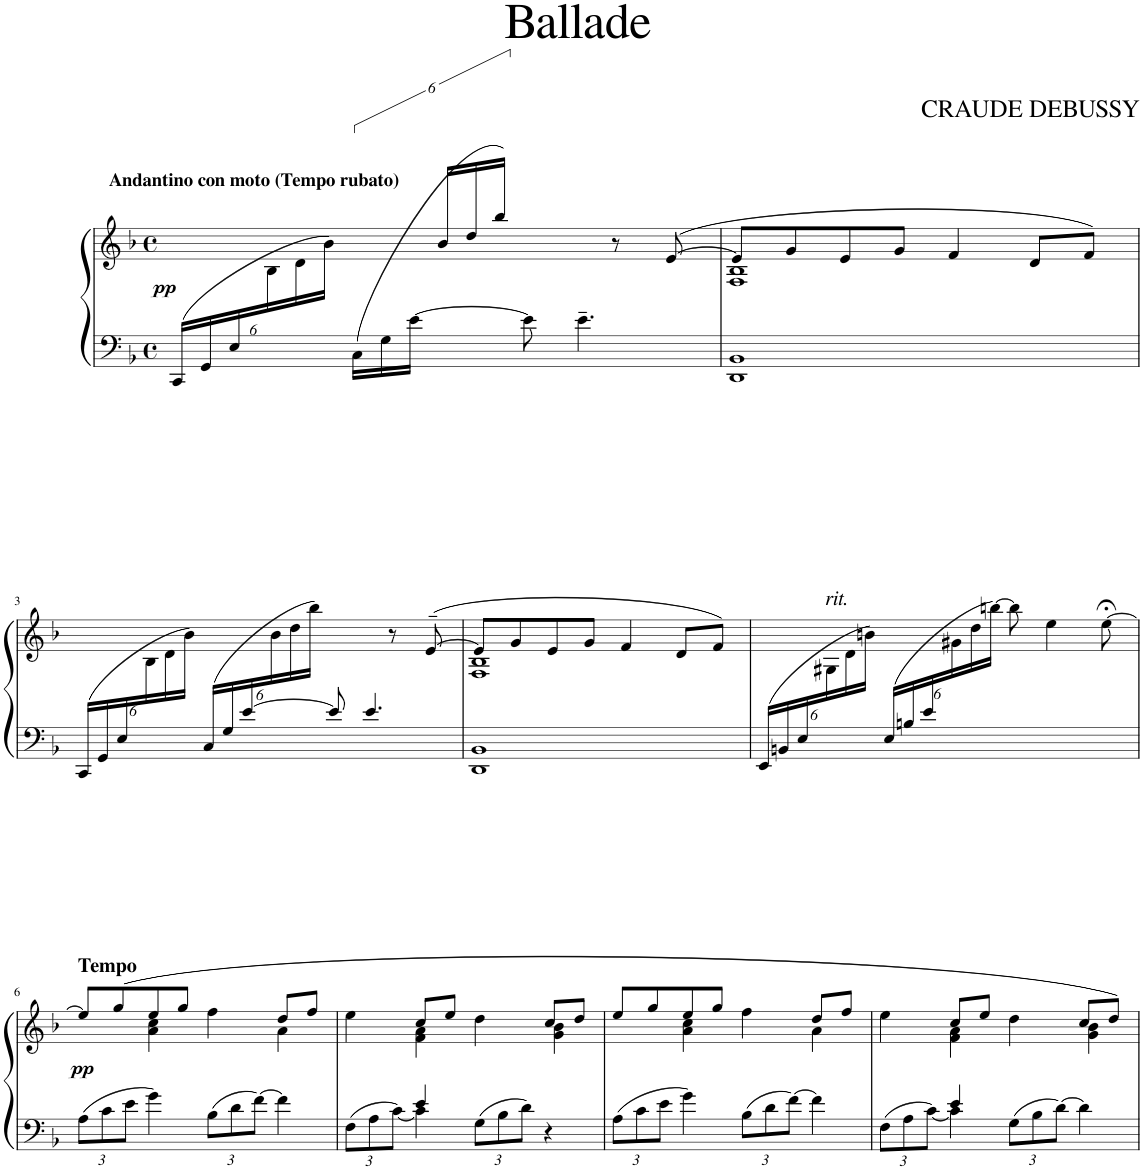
**kern	**kern	**dynam
*part1	*part1	*part1
*staff2	*staff1	*staff1/2
*I"Piano	*	*
*I'Pno.	*	*
*clefF4	*clefG2	*
*k[b-]	*k[b-]	*
*M4/4	*M4/4	*
*met(c)	*met(c)	*
*Xbrackettup	*	*
=1	=1	=1
*	*^	*
!	!LO:TX:a:B:t=Andantino con moto (Tempo rubato)	!	!
!	!	!	!LO:DY:b
(24CC/LL	2.ryy	8ryy	pp
24GG/	.	.	.
24E/	.	.	.
8ryy	.	24B-\	.
.	.	24d\	.
.	.	24b-\JJ)	.
*brackettup	*	*	*
(24C\LL	.	8ryy	.
24G\	.	.	.
[24e\JJ	.	.	.
8ryy	.	24b-/LL	.
.	.	24dd/	.
.	.	24bb-/JJ)	.
8e\]	.	2ryy	.
4.e~\	.	.	.
.	8r	.	.
.	(>[8e/	.	.
=2	=2	=2	=2
1DD 1BB-	8e/L]	1F 1B-	.
.	8g/	.	.
.	8e/	.	.
.	8g/J	.	.
.	4f/	.	.
.	8d/L	.	.
.	8f/J)	.	.
!!LO:LB:g=z	!!
=3	=3	=3	=3
*Xbrackettup	*	*	*
(24CC/LL	2.ryy	8ryy	.
24GG/	.	.	.
24E/	.	.	.
8ryy	.	24B-\	.
.	.	24d\	.
.	.	24b-\JJ)	.
(24C/LL	.	8ryy	.
24G/	.	.	.
[>24e/	.	.	.
8ryy	.	24b-\	.
.	.	24dd\	.
.	.	24bb-\JJ)	.
8e/]	.	2ryy	.
4.e/	.	.	.
.	8r	.	.
.	(>[8e~>/	.	.
=4	=4	=4	=4
1DD 1BB-	8e/L]	1F 1B-	.
.	8g/	.	.
.	8e/	.	.
.	8g/J	.	.
.	4f/	.	.
.	8d/L	.	.
.	8f/J)	.	.
*	*v	*v	*
=5	=5	=5
*^	*	*
(24EE/LL	1ryy	8ryy	.
24BBn/	.	.	.
24E/	.	.	.
!	!	!LO:TX:a:i:t=rit.	!
8ryy	.	24G#X\	.
.	.	24d\	.
.	.	24bn\JJ)	.
(24E/LL	.	8ryy	.
24Bn/	.	.	.
24e/	.	.	.
2ryy	.	24g#X\	.
.	.	24dd\	.
.	.	[24bbn\JJ)	.
.	.	8bb\]	.
.	.	4ee\	.
8ryy	.	[8ee;<\	.
*v	*v	*	*
!!LO:LB:g=z
=6	=6	=6
*	*^	*
!	!LO:TX:a:B:t=Tempo	!	!
!	!	!	!LO:DY:b
12A\L	8ee/L]	4ryy	pp
12c\	.	.	.
.	(8gg/	.	.
12e\J	.	.	.
4g\	8ee/	4a\ 4cc\	.
.	8gg/J	.	.
12B-\L	4ff\	4ryy	.
12d\	.	.	.
[12f\J	.	.	.
4f\]	8dd/L	4a\	.
.	8ff/J	.	.
=7	=7	=7	=7
*^	*	*	*
12F\L	4ryy	4ee\	4ryy	.
12A\	.	.	.	.
[12c\J	.	.	.	.
4e/	4c\]	8cc/L	4f\ 4a\	.
.	.	8ee/J	.	.
12G\L	2ryy	4dd\	4ryy	.
12B-\	.	.	.	.
12d\J	.	.	.	.
4r	.	8cc/L	4g\ 4b-\	.
.	.	8dd/J	.	.
*v	*v	*	*	*
=8	=8	=8	=8
12A\L	8ee/L	4ryy	.
12c\	.	.	.
.	8gg/	.	.
12e\J	.	.	.
4g\	8ee/	4a\ 4cc\	.
.	8gg/J	.	.
12B-\L	4ff\	4ryy	.
12d\	.	.	.
[12f\J	.	.	.
4f\]	8dd/L	4a\	.
.	8ff/J	.	.
=9	=9	=9	=9
*^	*	*	*
12F\L	4ryy	4ee\	4ryy	.
12A\	.	.	.	.
[12c\J	.	.	.	.
4e/	4c\]	8cc/L	4f\ 4a\	.
.	.	8ee/J	.	.
12G\L	2ryy	4dd\	4ryy	.
12B-\	.	.	.	.
[>12d\J	.	.	.	.
4d\]	.	8cc/L	4g\ 4b-\	.
.	.	8dd/J)	.	.
*v	*v	*	*	*
*	*v	*v	*
=	=	=
*-	*-	*-
